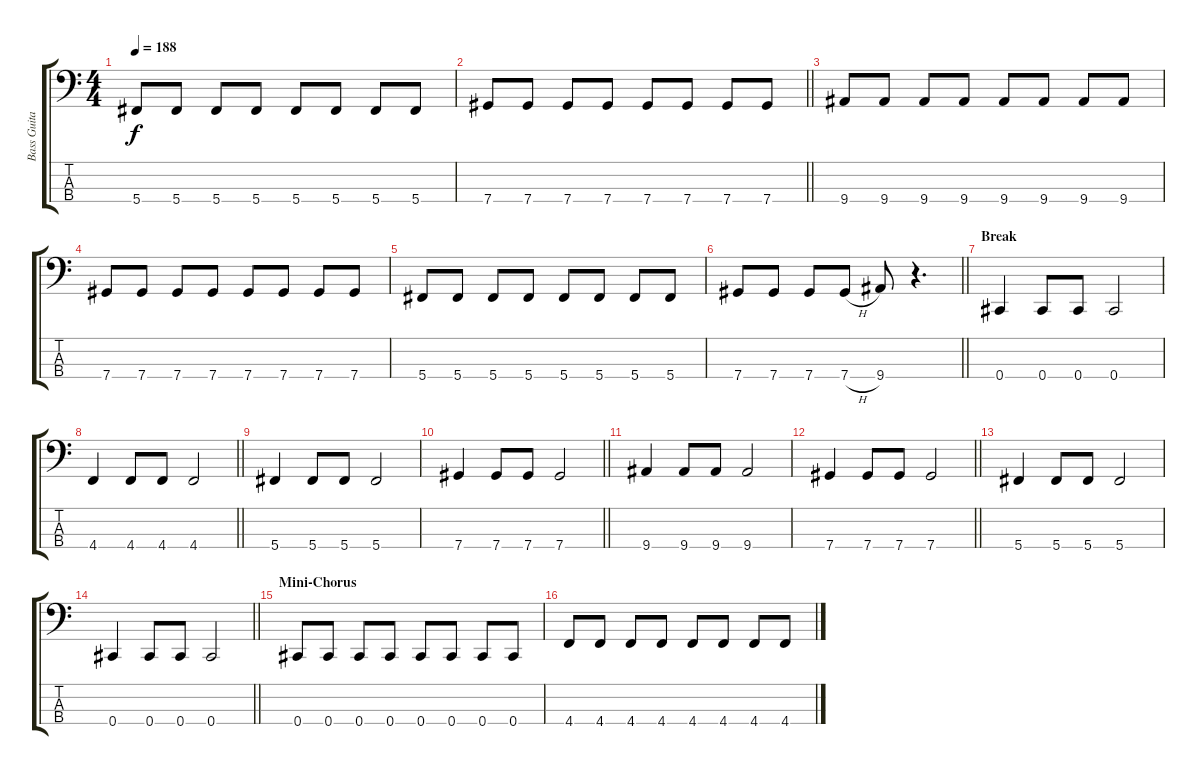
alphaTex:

\track ("Bass Guitar" "Bass Guita") {instrument electricbassfinger}
\staff {score tabs}
\tuning (Gb2 Db2 Ab1 Db1) {hide}
\ts (4 4)
\tempo 188
\clef f4
\ks c
5.4.8{dy f} 5.4.8 5.4.8 5.4.8 5.4.8 5.4.8 5.4.8 5.4.8 |
\barLineRight lightlight
7.4.8 7.4.8 7.4.8 7.4.8 7.4.8 7.4.8 7.4.8 7.4.8 |
9.4.8 9.4.8 9.4.8 9.4.8 9.4.8 9.4.8 9.4.8 9.4.8 |
7.4.8 7.4.8 7.4.8 7.4.8 7.4.8 7.4.8 7.4.8 7.4.8 |
5.4.8 5.4.8 5.4.8 5.4.8 5.4.8 5.4.8 5.4.8 5.4.8 |
\barLineRight lightlight
7.4.8 7.4.8 7.4.8 7.4{h}.8 9.4.8 r.4{d} |
\section ("" "Break")
0.4.4 0.4.8 0.4.8 0.4.2 |
\barLineRight lightlight
4.4.4 4.4.8 4.4.8 4.4.2 |
5.4.4 5.4.8 5.4.8 5.4.2 |
\barLineRight lightlight
7.4.4 7.4.8 7.4.8 7.4.2 |
9.4.4 9.4.8 9.4.8 9.4.2 |
\barLineRight lightlight
7.4.4 7.4.8 7.4.8 7.4.2 |
5.4.4 5.4.8 5.4.8 5.4.2 |
\barLineRight lightlight
0.4.4 0.4.8 0.4.8 0.4.2 |
\section ("" "Mini-Chorus")
0.4.8 0.4.8 0.4.8 0.4.8 0.4.8 0.4.8 0.4.8 0.4.8 |
4.4.8 4.4.8 4.4.8 4.4.8 4.4.8 4.4.8 4.4.8 4.4.8
